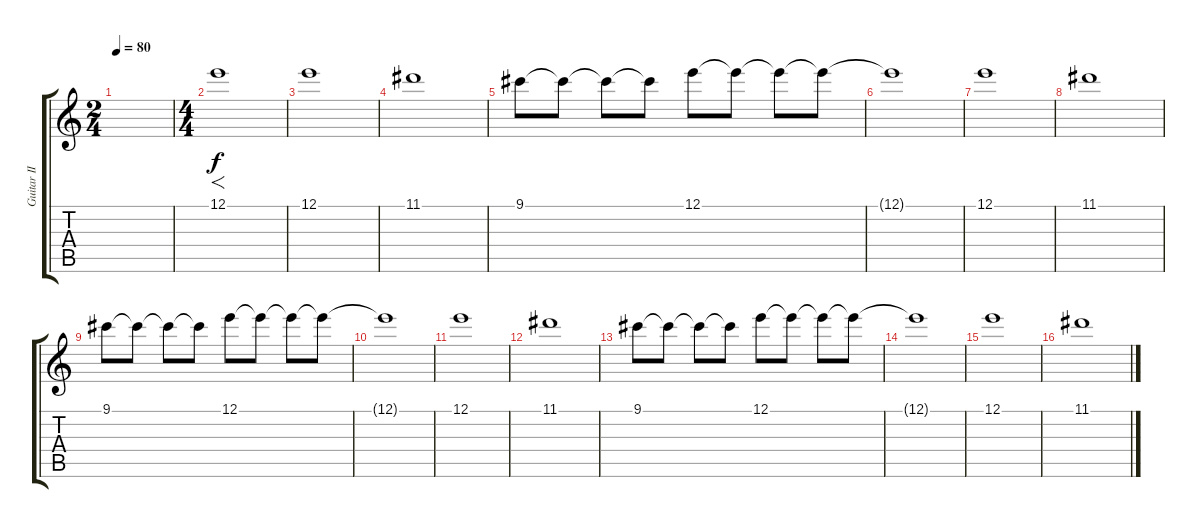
\track ("Guitar II" "Guitar II") {instrument distortionguitar}
\staff {score tabs}
\tuning (E4 B3 G3 D3 A2 E2) {hide}
\ts (2 4)
\tempo 80
\clef g2
\ks c
|
\ts (4 4)
12.1.1{f} |
12.1.1 |
11.1.1 |
9.1.8 9.1{t}.8 9.1{t}.8 9.1{t}.8 12.1.8 12.1{t}.8 12.1{t}.8 12.1{t}.8 |
12.1{t}.1 |
12.1.1 |
11.1.1 |
9.1.8 9.1{t}.8 9.1{t}.8 9.1{t}.8 12.1.8 12.1{t}.8 12.1{t}.8 12.1{t}.8 |
12.1{t}.1 |
12.1.1 |
11.1.1 |
9.1.8 9.1{t}.8 9.1{t}.8 9.1{t}.8 12.1.8 12.1{t}.8 12.1{t}.8 12.1{t}.8 |
12.1{t}.1 |
12.1.1 |
11.1.1
